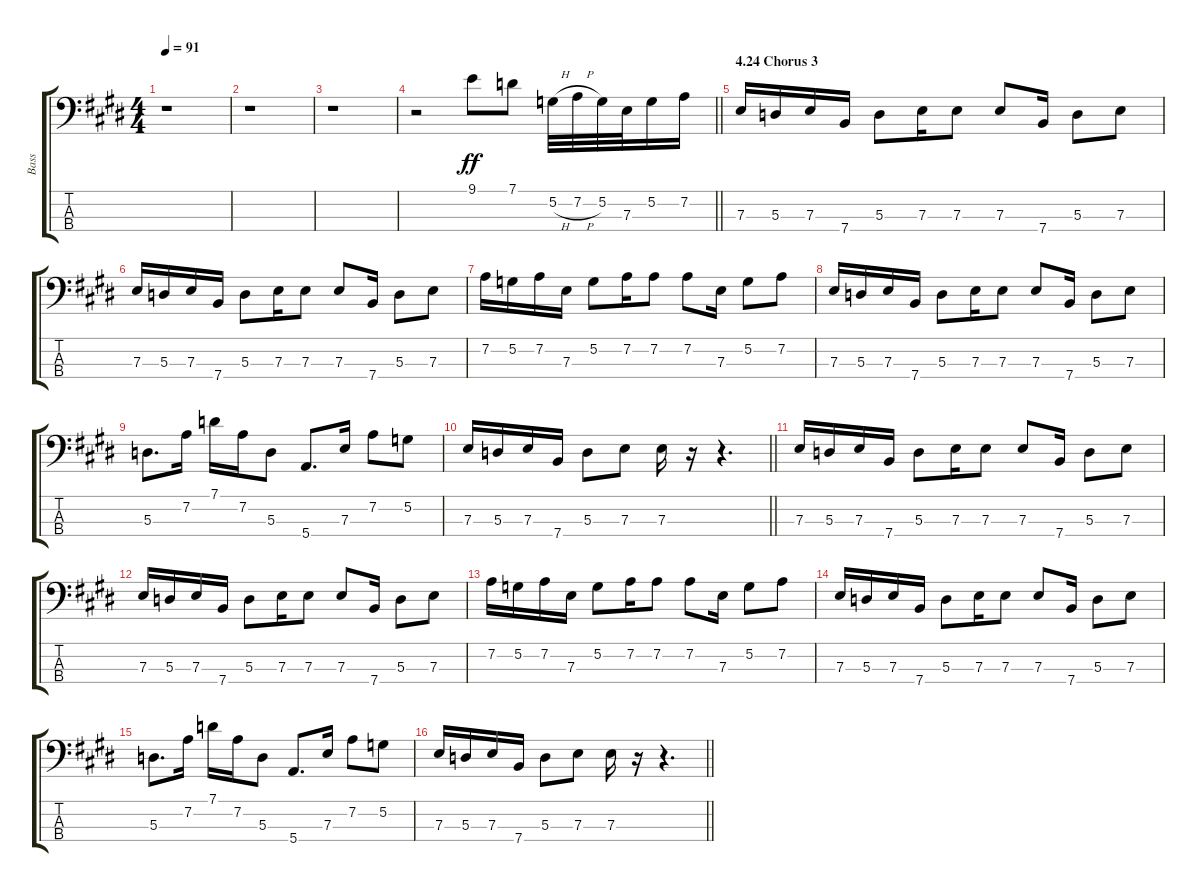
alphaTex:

\track ("Bass" "Bass") {instrument electricbassfinger}
\staff {score tabs}
\tuning (G2 D2 A1 E1) {hide}
\ts (4 4)
\tempo 91
\clef f4
\ks e
r.1{dy ff} |
r.1 |
r.1 |
\barLineRight lightlight
r.2 9.1.8 7.1.8 5.2{h}.32 7.2{h}.32 5.2.32 7.3.32 5.2.16 7.2.16 |
\section ("" "4.24 Chorus 3")
7.3.16 5.3.16 7.3.16 7.4.16 5.3.8 7.3.16 7.3.8 7.3.8 7.4.16 5.3.8 7.3.8 |
7.3.16 5.3.16 7.3.16 7.4.16 5.3.8 7.3.16 7.3.8 7.3.8 7.4.16 5.3.8 7.3.8 |
7.2.16 5.2.16 7.2.16 7.3.16 5.2.8 7.2.16 7.2.8 7.2.8 7.3.16 5.2.8 7.2.8 |
7.3.16 5.3.16 7.3.16 7.4.16 5.3.8 7.3.16 7.3.8 7.3.8 7.4.16 5.3.8 7.3.8 |
5.3.8{d} 7.2.16 7.1.16 7.2.16 5.3.8 5.4.8{d} 7.3.16 7.2.8 5.2.8 |
\barLineRight lightlight
7.3.16 5.3.16 7.3.16 7.4.16 5.3.8 7.3.8 7.3.16 r.16 r.4{d} |
7.3.16 5.3.16 7.3.16 7.4.16 5.3.8 7.3.16 7.3.8 7.3.8 7.4.16 5.3.8 7.3.8 |
7.3.16 5.3.16 7.3.16 7.4.16 5.3.8 7.3.16 7.3.8 7.3.8 7.4.16 5.3.8 7.3.8 |
7.2.16 5.2.16 7.2.16 7.3.16 5.2.8 7.2.16 7.2.8 7.2.8 7.3.16 5.2.8 7.2.8 |
7.3.16 5.3.16 7.3.16 7.4.16 5.3.8 7.3.16 7.3.8 7.3.8 7.4.16 5.3.8 7.3.8 |
5.3.8{d} 7.2.16 7.1.16 7.2.16 5.3.8 5.4.8{d} 7.3.16 7.2.8 5.2.8 |
\barLineRight lightlight
7.3.16 5.3.16 7.3.16 7.4.16 5.3.8 7.3.8 7.3.16 r.16 r.4{d}
